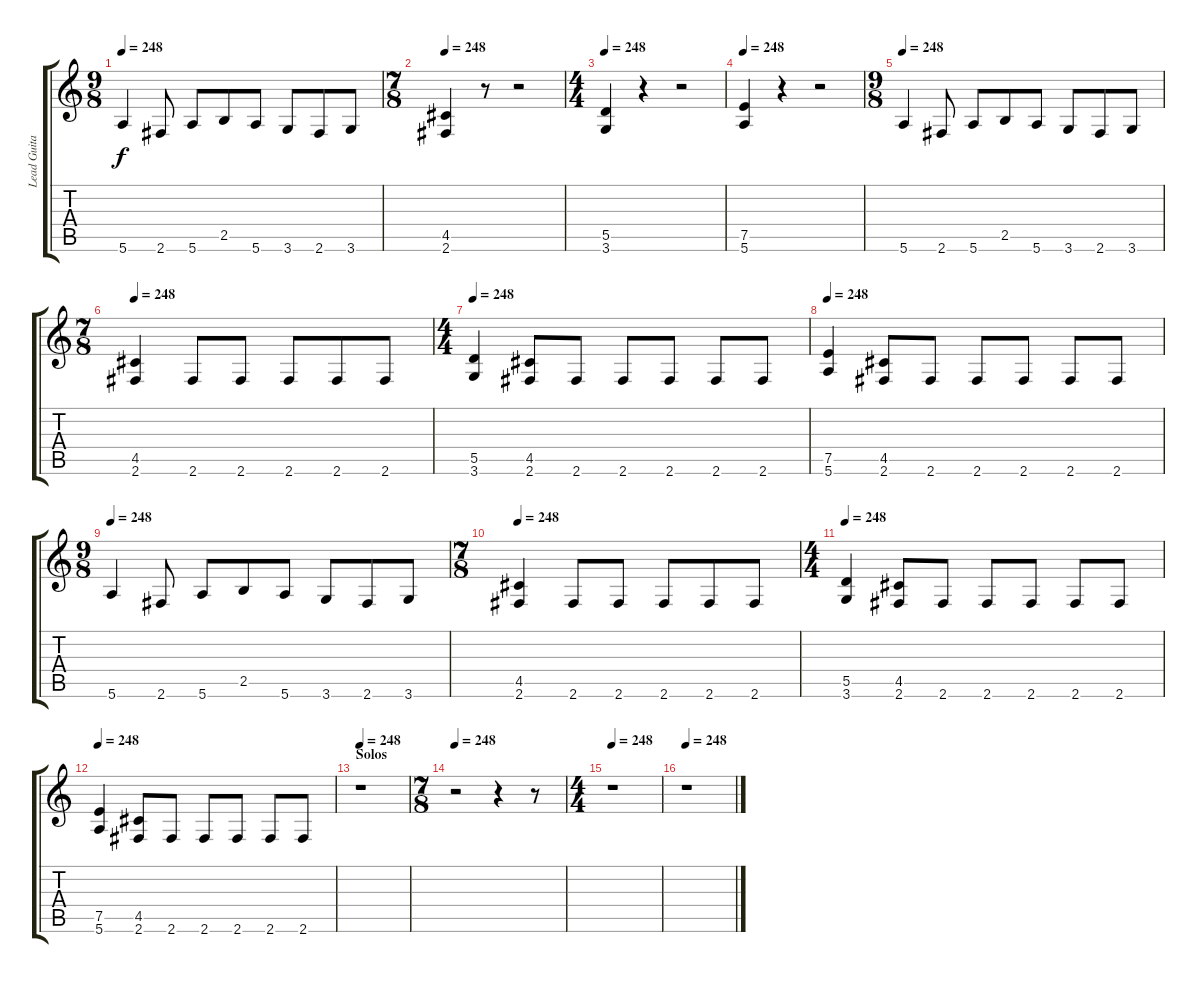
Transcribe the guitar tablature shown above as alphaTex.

\track ("Lead Guitar" "Lead Guita") {instrument distortionguitar}
\staff {score tabs}
\tuning (E4 B3 G3 D3 A2 E2) {hide}
\ts (9 8)
\tempo 248
\clef g2
\ks c
5.6.4{dy f} 2.6.8 5.6.8 2.5.8 5.6.8 3.6.8 2.6.8 3.6.8 |
\ts (7 8)
\tempo 248
(4.5 2.6).4 r.8 r.2 |
\ts (4 4)
\tempo 248
(5.5 3.6).4 r.4 r.2 |
\tempo 248
(7.5 5.6).4 r.4 r.2 |
\ts (9 8)
\tempo 248
5.6.4 2.6.8 5.6.8 2.5.8 5.6.8 3.6.8 2.6.8 3.6.8 |
\ts (7 8)
\tempo 248
(4.5 2.6).4 2.6.8 2.6.8 2.6.8 2.6.8 2.6.8 |
\ts (4 4)
\tempo 248
(5.5 3.6).4 (4.5 2.6).8 2.6.8 2.6.8 2.6.8 2.6.8 2.6.8 |
\tempo 248
(7.5 5.6).4 (4.5 2.6).8 2.6.8 2.6.8 2.6.8 2.6.8 2.6.8 |
\ts (9 8)
\tempo 248
5.6.4 2.6.8 5.6.8 2.5.8 5.6.8 3.6.8 2.6.8 3.6.8 |
\ts (7 8)
\tempo 248
(4.5 2.6).4 2.6.8 2.6.8 2.6.8 2.6.8 2.6.8 |
\ts (4 4)
\tempo 248
(5.5 3.6).4 (4.5 2.6).8 2.6.8 2.6.8 2.6.8 2.6.8 2.6.8 |
\tempo 248
(7.5 5.6).4 (4.5 2.6).8 2.6.8 2.6.8 2.6.8 2.6.8 2.6.8 |
\section ("" "Solos")
\tempo 248
r.1 |
\ts (7 8)
\tempo 248
r.2 r.4 r.8 |
\ts (4 4)
\tempo 248
r.1 |
\tempo 248
r.1
